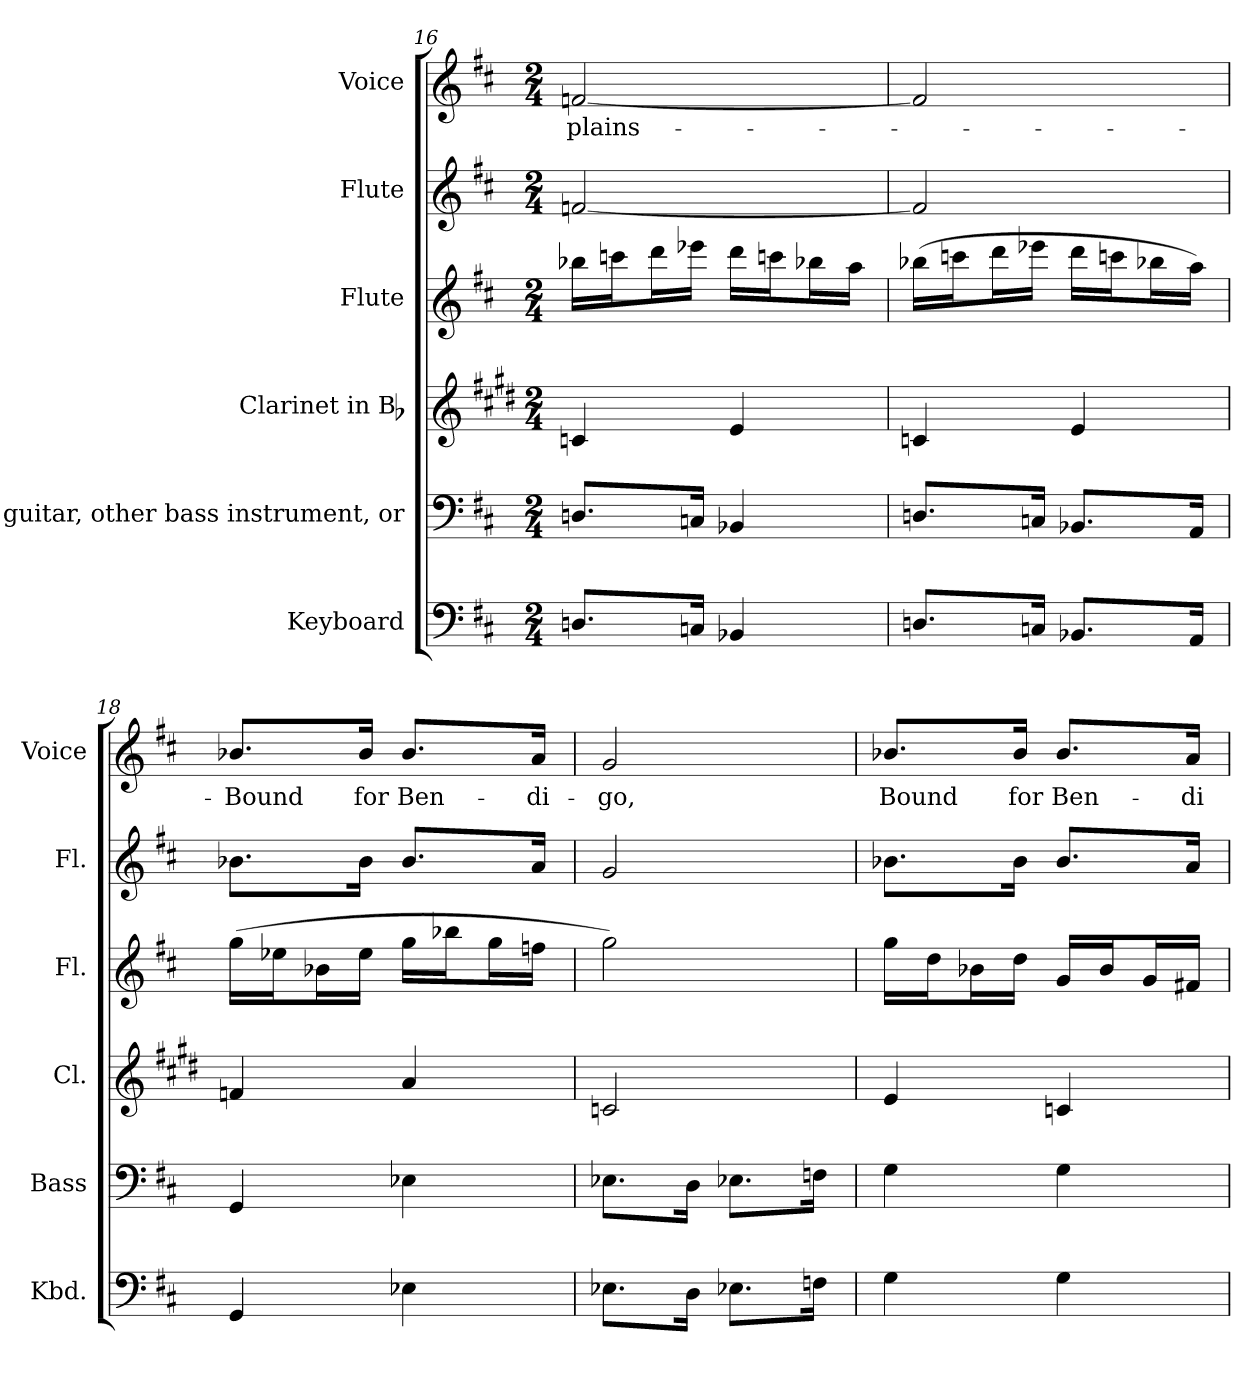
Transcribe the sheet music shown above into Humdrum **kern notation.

**kern	**kern	**kern	**kern	**kern	**kern	**text
*part6	*part5	*part4	*part3	*part2	*part1	*part1
*staff6	*staff5	*staff4	*staff3	*staff2	*staff1	*staff1
*I"Keyboard	*I"Bass guitar, other bass instrument,   or	*I"Clarinet in Bb	*I"Flute	*I"Flute	*I"Voice	*
*I'Kbd.	*I'Bass	*I'Cl.	*I'Fl.	*I'Fl.	*I'Voice	*
*clefF4	*clefF4	*clefG2	*clefG2	*clefG2	*clefG2	*
*	*ITrd7c12	*ITrd1c2	*	*	*	*
*k[f#c#]	*k[f#c#]	*k[f#c#]	*k[f#c#]	*k[f#c#]	*k[f#c#]	*
*D:	*D:	*D:	*D:	*D:	*D:	*
*M2/4	*M2/4	*M2/4	*M2/4	*M2/4	*M2/4	*
=16	=16	=16	=16	=16	=16	=16
!	!	!	!	!	!	!LO:LY:b:color=#000000
8.Dni/L	8.DDni/L	4B-Xi/	16bb-Xi\LL	[2fni/	[2fni/	plains-
.	.	.	16cccni\J	.	.	.
.	.	.	16dddi\L	.	.	.
16Cni/Jk	16CCni/Jk	.	16eee-Xi\JJ	.	.	.
4BB-Xi/	4BBB-Xi/	4di/	16dddi\LL	.	.	.
.	.	.	16cccni\J	.	.	.
.	.	.	16bb-Xi\L	.	.	.
.	.	.	16aai\JJ	.	.	.
=17	=17	=17	=17	=17	=17	=17
8.Dni/L	8.DDni/L	4B-Xi/	(16bb-Xi\LL	2fni/]	2fni/]	.
.	.	.	16cccni\J	.	.	.
.	.	.	16dddi\L	.	.	.
16Cni/Jk	16CCni/Jk	.	16eee-Xi\JJ	.	.	.
8.BB-Xi/L	8.BBB-Xi/L	4di/	16dddi\LL	.	.	.
.	.	.	16cccni\J	.	.	.
.	.	.	16bb-Xi\L	.	.	.
16AAi/Jk	16AAAi/Jk	.	16aai\JJ)	.	.	.
!!LO:LB:g=z
=18	=18	=18	=18	=18	=18	=18
!	!	!	!	!	!	!LO:LY:b:color=#000000
4GGi/	4GGGi/	4e-Xi/	(16ggi\LL	8.b-Xi\L	8.b-Xi/L	-Bound
.	.	.	16ee-Xi\J	.	.	.
.	.	.	16b-Xi\L	.	.	.
!	!	!	!	!	!	!LO:LY:b:color=#000000
.	.	.	16ee-i\JJ	16b-i\Jk	16b-i/Jk	for
!	!	!	!	!	!	!LO:LY:b:color=#000000
4E-Xi\	4EE-Xi\	4gi/	16ggi\LL	8.b-i/L	8.b-i/L	Ben-
.	.	.	16bb-Xi\J	.	.	.
.	.	.	16ggi\L	.	.	.
!	!	!	!	!	!	!LO:LY:b:color=#000000
.	.	.	16ffni\JJ	16ai/Jk	16ai/Jk	-di-
=19	=19	=19	=19	=19	=19	=19
!	!	!	!	!	!	!LO:LY:b:color=#000000
8.E-Xi\L	8.EE-Xi\L	2B-Xi/	2ggi\)	2gi/	2gi/	-go,
16Di\Jk	16DDi\Jk	.	.	.	.	.
8.E-Xi\L	8.EE-Xi\L	.	.	.	.	.
16Fni\Jk	16FFni\Jk	.	.	.	.	.
=20	=20	=20	=20	=20	=20	=20
!	!	!	!	!	!	!LO:LY:b:color=#000000
4Gi\	4GGi\	4di/	16ggi\LL	8.b-Xi\L	8.b-Xi/L	Bound
.	.	.	16ddi\J	.	.	.
.	.	.	16b-Xi\L	.	.	.
!	!	!	!	!	!	!LO:LY:b:color=#000000
.	.	.	16ddi\JJ	16b-i\Jk	16b-i/Jk	for
!	!	!	!	!	!	!LO:LY:b:color=#000000
4Gi\	4GGi\	4B-Xi/	16gi/LL	8.b-i/L	8.b-i/L	Ben-
.	.	.	16b-i/J	.	.	.
.	.	.	16gi/L	.	.	.
!	!	!	!	!	!	!LO:LY:b:color=#000000
.	.	.	16f#Xi/JJ	16ai/Jk	16ai/Jk	-di-
=	=	=	=	=	=	=
*-	*-	*-	*-	*-	*-	*-
